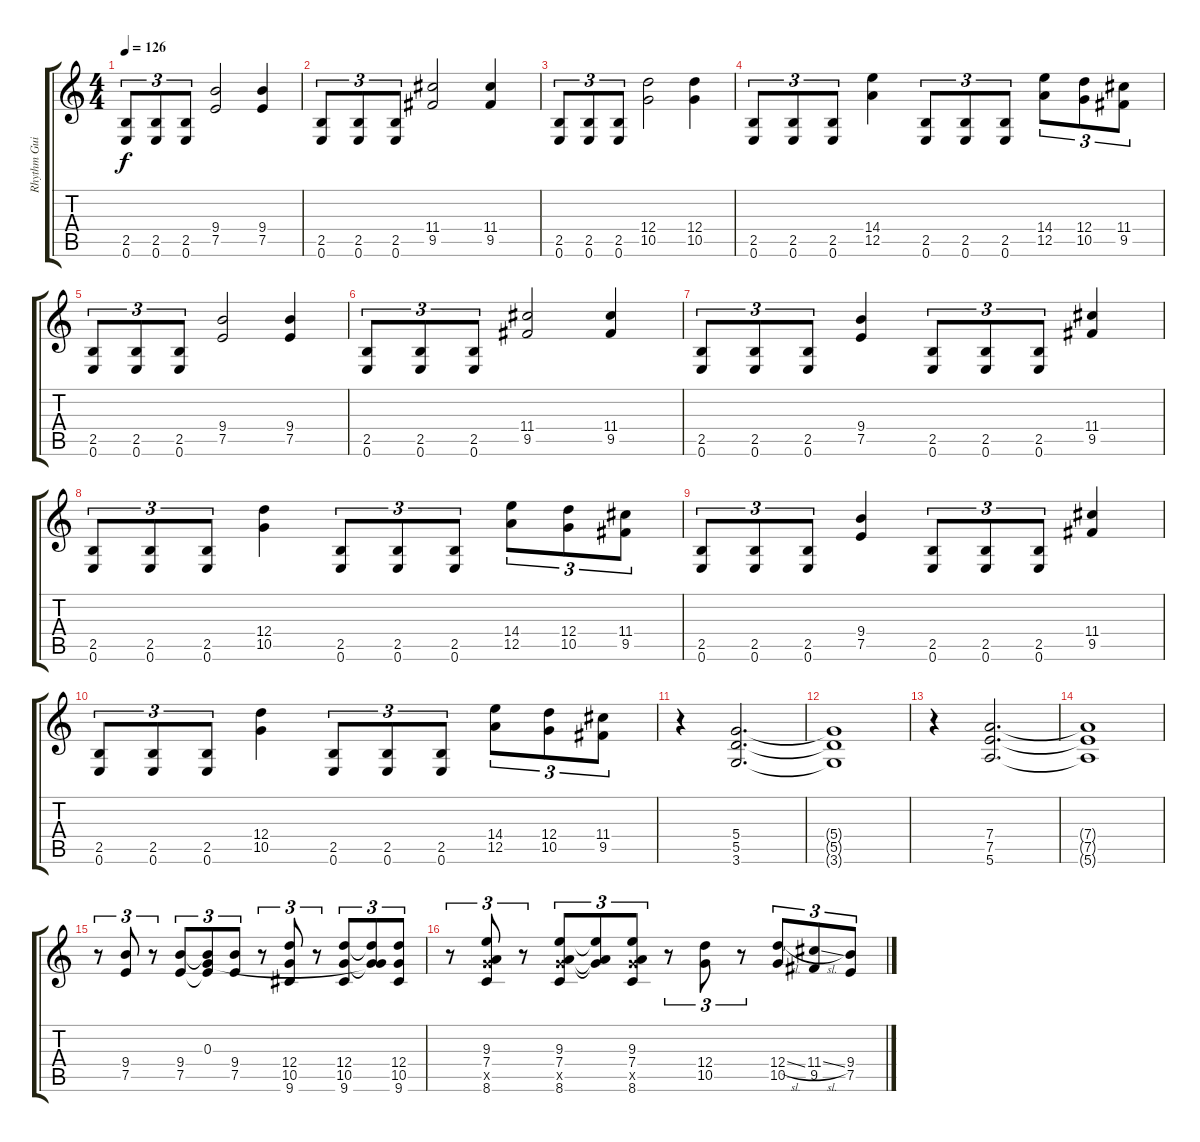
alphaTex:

\track ("Rhythm Guitar" "Rhythm Gui") {instrument overdrivenguitar}
\staff {score tabs}
\tuning (E4 B3 G3 D3 A2 E2) {hide}
\ts (4 4)
\tempo 126
\clef g2
\ks c
(2.5 0.6).8{tu (3 2) dy f} (2.5 0.6).8{tu (3 2)} (2.5 0.6).8{tu (3 2)} (9.4 7.5).2 (9.4 7.5).4 |
(2.5 0.6).8{tu (3 2)} (2.5 0.6).8{tu (3 2)} (2.5 0.6).8{tu (3 2)} (11.4 9.5).2 (11.4 9.5).4 |
(2.5 0.6).8{tu (3 2)} (2.5 0.6).8{tu (3 2)} (2.5 0.6).8{tu (3 2)} (12.4 10.5).2 (12.4 10.5).4 |
(2.5 0.6).8{tu (3 2)} (2.5 0.6).8{tu (3 2)} (2.5 0.6).8{tu (3 2)} (14.4 12.5).4 (2.5 0.6).8{tu (3 2)} (2.5 0.6).8{tu (3 2)} (2.5 0.6).8{tu (3 2)} (14.4 12.5).8{tu (3 2)} (12.4 10.5).8{tu (3 2)} (11.4 9.5).8{tu (3 2)} |
(2.5 0.6).8{tu (3 2)} (2.5 0.6).8{tu (3 2)} (2.5 0.6).8{tu (3 2)} (9.4 7.5).2 (9.4 7.5).4 |
(2.5 0.6).8{tu (3 2)} (2.5 0.6).8{tu (3 2)} (2.5 0.6).8{tu (3 2)} (11.4 9.5).2 (11.4 9.5).4 |
(2.5 0.6).8{tu (3 2)} (2.5 0.6).8{tu (3 2)} (2.5 0.6).8{tu (3 2)} (9.4 7.5).4 (2.5 0.6).8{tu (3 2)} (2.5 0.6).8{tu (3 2)} (2.5 0.6).8{tu (3 2)} (11.4 9.5).4 |
(2.5 0.6).8{tu (3 2)} (2.5 0.6).8{tu (3 2)} (2.5 0.6).8{tu (3 2)} (12.4 10.5).4 (2.5 0.6).8{tu (3 2)} (2.5 0.6).8{tu (3 2)} (2.5 0.6).8{tu (3 2)} (14.4 12.5).8{tu (3 2)} (12.4 10.5).8{tu (3 2)} (11.4 9.5).8{tu (3 2)} |
(2.5 0.6).8{tu (3 2)} (2.5 0.6).8{tu (3 2)} (2.5 0.6).8{tu (3 2)} (9.4 7.5).4 (2.5 0.6).8{tu (3 2)} (2.5 0.6).8{tu (3 2)} (2.5 0.6).8{tu (3 2)} (11.4 9.5).4 |
(2.5 0.6).8{tu (3 2)} (2.5 0.6).8{tu (3 2)} (2.5 0.6).8{tu (3 2)} (12.4 10.5).4 (2.5 0.6).8{tu (3 2)} (2.5 0.6).8{tu (3 2)} (2.5 0.6).8{tu (3 2)} (14.4 12.5).8{tu (3 2)} (12.4 10.5).8{tu (3 2)} (11.4 9.5).8{tu (3 2)} |
r.4 (5.4 5.5 3.6).2{d} |
(5.4{t} 5.5{t} 3.6{t}).1 |
r.4 (7.4 7.5 5.6).2{d} |
(7.4{t} 7.5{t} 5.6{t}).1 |
r.8{tu (3 2)} (9.4 7.5).8{tu (3 2)} r.8{tu (3 2)} (9.4 7.5).8{tu (3 2)} (0.3 9.4{t} 7.5{t}).8{tu (3 2)} (9.4 7.5).8{tu (3 2)} r.8{tu (3 2)} (12.4 10.5 9.6).8{tu (3 2)} r.8{tu (3 2)} (12.4 10.5 9.6).8{tu (3 2)} (0.3{t} 12.4{t} 10.5{t}).8{tu (3 2)} (12.4 10.5 9.6).8{tu (3 2)} |
r.8{tu (3 2)} (9.3 7.4 10.5{x} 8.6).8{tu (3 2)} r.8{tu (3 2)} (9.3 7.4 10.5{x} 8.6).8{tu (3 2)} (9.3{t} 7.4{t} 10.5{t}).8{tu (3 2)} (9.3 7.4 10.5{x} 8.6).8{tu (3 2)} r.8{tu (3 2)} (12.4 10.5).8{tu (3 2)} r.8{tu (3 2)} (12.4{sl} 10.5).8{tu (3 2)} (11.4{sl} 9.5).8{tu (3 2)} (9.4 7.5).8{tu (3 2)}
